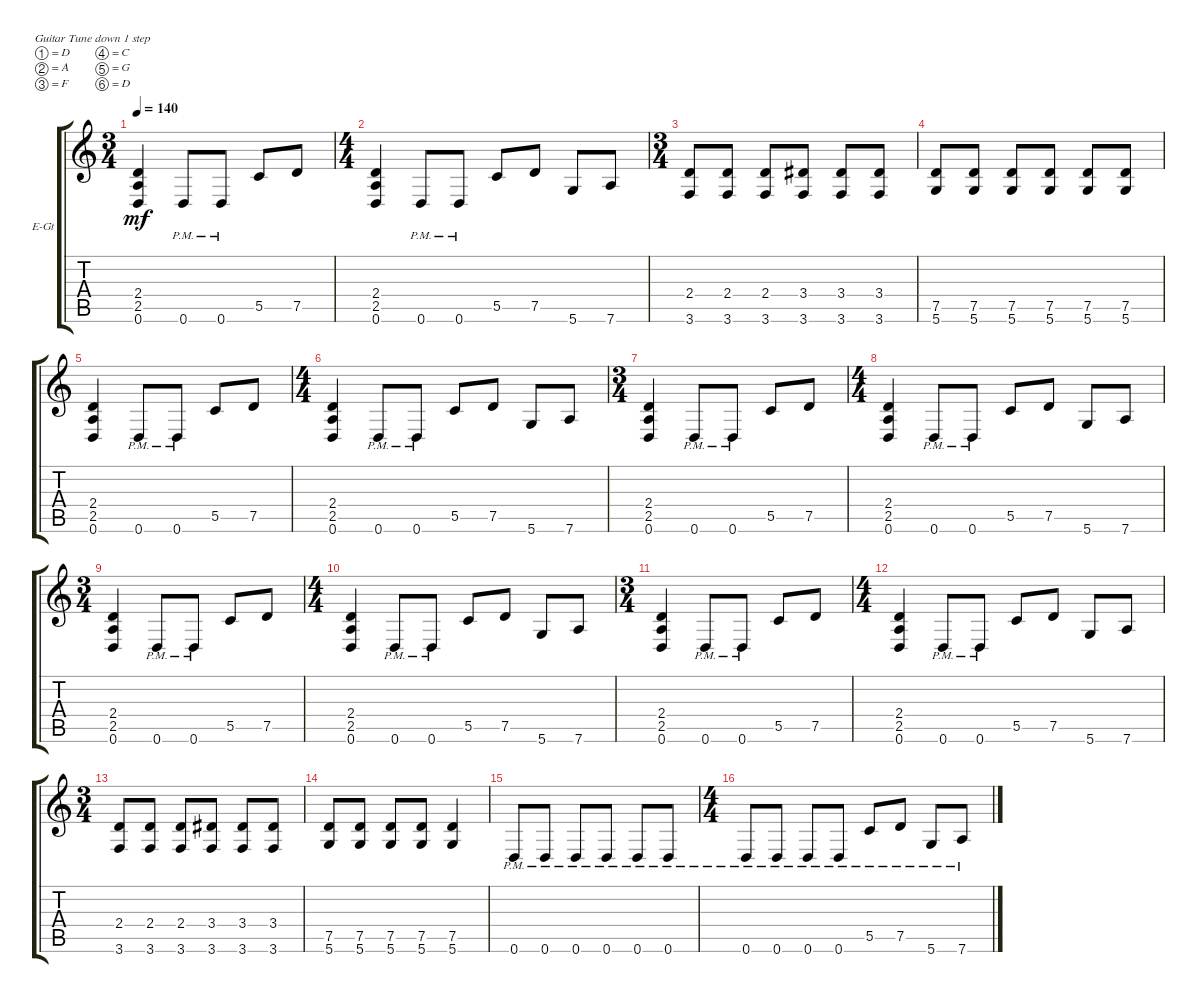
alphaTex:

\defaultSystemsLayout 4
\bracketExtendMode groupsimilarinstruments
\firstSystemTrackNameOrientation horizontal
\otherSystemsTrackNameOrientation horizontal
\track ("Electric Guitar" "E-Gt") {instrument distortionguitar}
\staff {score tabs}
\tuning (D4 A3 F3 C3 G2 D2)
\ts (3 4)
\tempo 140
\clef g2
\ks c
(0.6 2.5 2.4).4{dy mf} 0.6{pm}.8 0.6{pm}.8 5.5.8 7.5.8 |
\ts (4 4)
(0.6 2.5 2.4).4 0.6{pm}.8 0.6{pm}.8 5.5.8 7.5.8 5.6.8 7.6.8 |
\ts (3 4)
(3.6 2.4).8 (3.6 2.4).8 (3.6 2.4).8 (3.4 3.6).8 (3.4 3.6).8 (3.4 3.6).8 |
(5.6 7.5).8 (5.6 7.5).8 (5.6 7.5).8 (5.6 7.5).8 (5.6 7.5).8 (5.6 7.5).8 |
(0.6 2.5 2.4).4 0.6{pm}.8 0.6{pm}.8 5.5.8 7.5.8 |
\ts (4 4)
(0.6 2.5 2.4).4 0.6{pm}.8 0.6{pm}.8 5.5.8 7.5.8 5.6.8 7.6.8 |
\ts (3 4)
(0.6 2.5 2.4).4 0.6{pm}.8 0.6{pm}.8 5.5.8 7.5.8 |
\ts (4 4)
(0.6 2.5 2.4).4 0.6{pm}.8 0.6{pm}.8 5.5.8 7.5.8 5.6.8 7.6.8 |
\ts (3 4)
(0.6 2.5 2.4).4 0.6{pm}.8 0.6{pm}.8 5.5.8 7.5.8 |
\ts (4 4)
(0.6 2.5 2.4).4 0.6{pm}.8 0.6{pm}.8 5.5.8 7.5.8 5.6.8 7.6.8 |
\ts (3 4)
(0.6 2.5 2.4).4 0.6{pm}.8 0.6{pm}.8 5.5.8 7.5.8 |
\ts (4 4)
(0.6 2.5 2.4).4 0.6{pm}.8 0.6{pm}.8 5.5.8 7.5.8 5.6.8 7.6.8 |
\ts (3 4)
(3.6 2.4).8 (3.6 2.4).8 (3.6 2.4).8 (3.4 3.6).8 (3.4 3.6).8 (3.4 3.6).8 |
(5.6 7.5).8 (5.6 7.5).8 (5.6 7.5).8 (5.6 7.5).8 (5.6 7.5).4 |
0.6{pm}.8 0.6{pm}.8 0.6{pm}.8 0.6{pm}.8 0.6{pm}.8 0.6{pm}.8 |
\ts (4 4)
0.6{pm}.8 0.6{pm}.8 0.6{pm}.8 0.6{pm}.8 5.5{pm}.8 7.5{pm}.8 5.6{pm}.8 7.6{pm}.8
